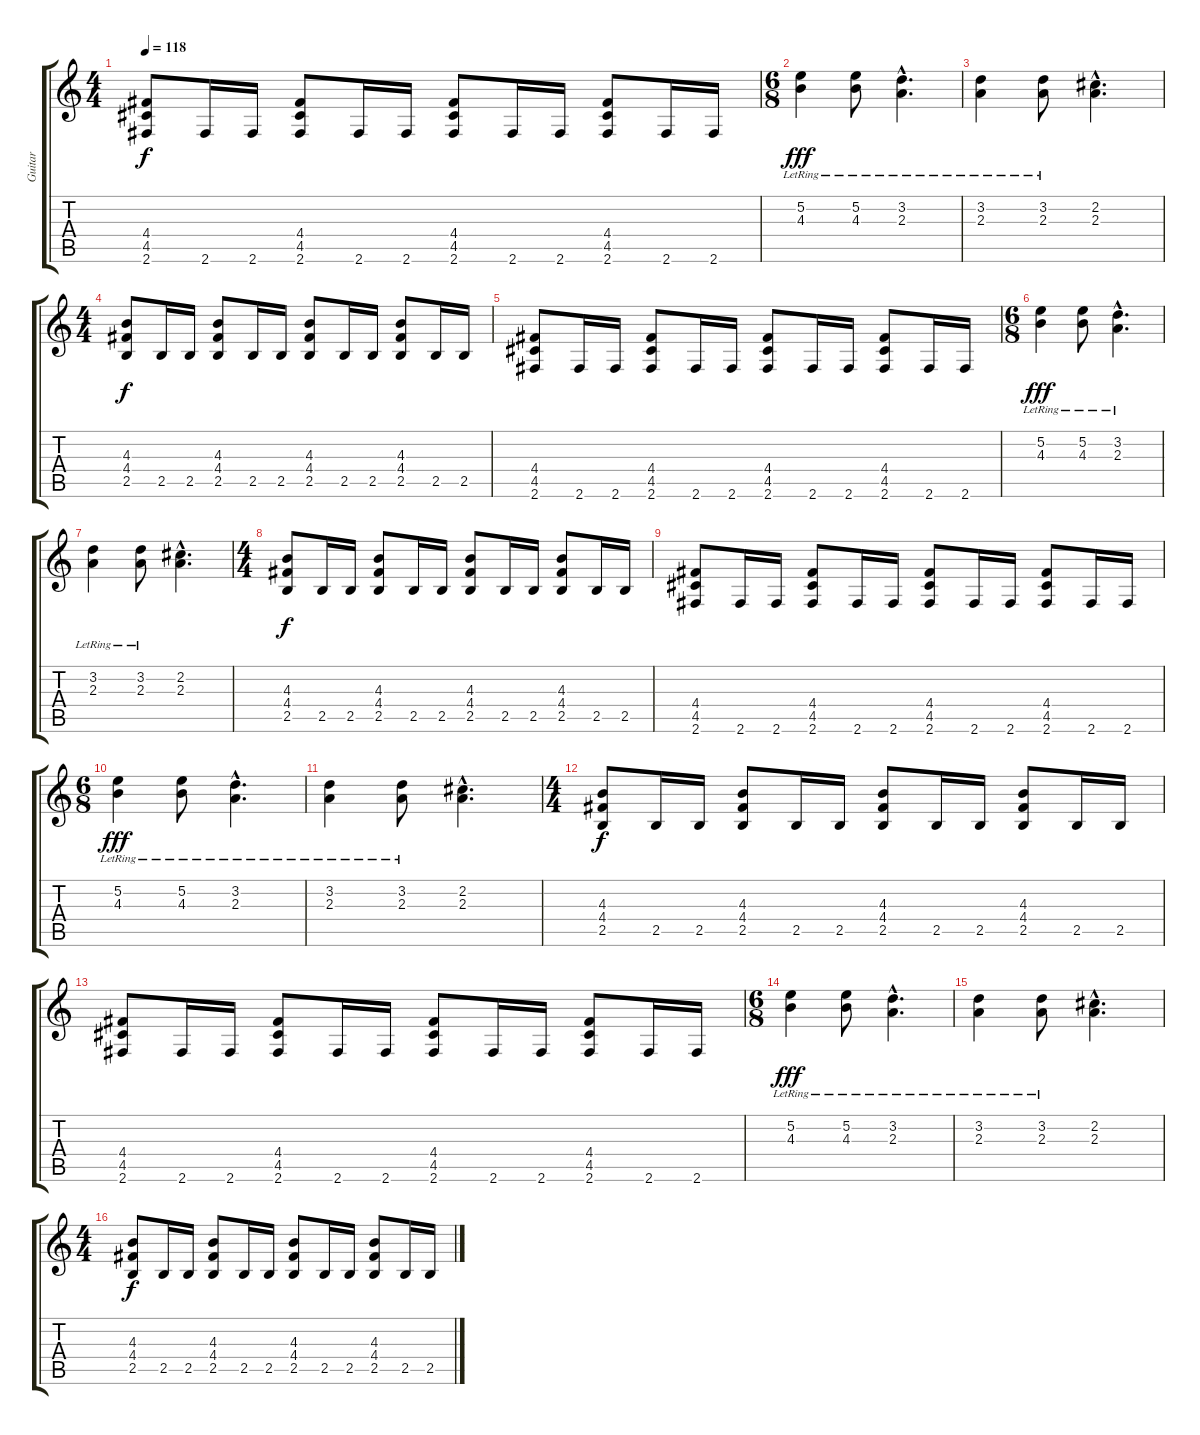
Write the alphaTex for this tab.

\track ("Guitar" "Guitar") {instrument distortionguitar}
\staff {score tabs}
\tuning (E4 B3 G3 D3 A2 E2) {hide}
\ts (4 4)
\tempo 118
\clef g2
\ks c
(4.4 4.5 2.6).8{dy f} 2.6.16 2.6.16 (4.4 4.5 2.6).8 2.6.16 2.6.16 (4.4 4.5 2.6).8 2.6.16 2.6.16 (4.4 4.5 2.6).8 2.6.16 2.6.16 |
\ts (6 8)
(5.2{lr} 4.3{lr}).4{dy fff} (5.2{lr} 4.3{lr}).8 (3.2{hac lr} 2.3{hac lr}).4{d} |
(3.2{lr} 2.3{lr}).4 (3.2{lr} 2.3{lr}).8 (2.2{hac} 2.3{hac}).4{d} |
\ts (4 4)
(4.3 4.4 2.5).8{dy f} 2.5.16 2.5.16 (4.3 4.4 2.5).8 2.5.16 2.5.16 (4.3 4.4 2.5).8 2.5.16 2.5.16 (4.3 4.4 2.5).8 2.5.16 2.5.16 |
(4.4 4.5 2.6).8 2.6.16 2.6.16 (4.4 4.5 2.6).8 2.6.16 2.6.16 (4.4 4.5 2.6).8 2.6.16 2.6.16 (4.4 4.5 2.6).8 2.6.16 2.6.16 |
\ts (6 8)
(5.2{lr} 4.3{lr}).4{dy fff} (5.2{lr} 4.3{lr}).8 (3.2{hac lr} 2.3{hac lr}).4{d} |
(3.2{lr} 2.3{lr}).4 (3.2{lr} 2.3{lr}).8 (2.2{hac} 2.3{hac}).4{d} |
\ts (4 4)
(4.3 4.4 2.5).8{dy f} 2.5.16 2.5.16 (4.3 4.4 2.5).8 2.5.16 2.5.16 (4.3 4.4 2.5).8 2.5.16 2.5.16 (4.3 4.4 2.5).8 2.5.16 2.5.16 |
(4.4 4.5 2.6).8 2.6.16 2.6.16 (4.4 4.5 2.6).8 2.6.16 2.6.16 (4.4 4.5 2.6).8 2.6.16 2.6.16 (4.4 4.5 2.6).8 2.6.16 2.6.16 |
\ts (6 8)
(5.2{lr} 4.3{lr}).4{dy fff} (5.2{lr} 4.3{lr}).8 (3.2{hac lr} 2.3{hac lr}).4{d} |
(3.2{lr} 2.3{lr}).4 (3.2{lr} 2.3{lr}).8 (2.2{hac} 2.3{hac}).4{d} |
\ts (4 4)
(4.3 4.4 2.5).8{dy f} 2.5.16 2.5.16 (4.3 4.4 2.5).8 2.5.16 2.5.16 (4.3 4.4 2.5).8 2.5.16 2.5.16 (4.3 4.4 2.5).8 2.5.16 2.5.16 |
(4.4 4.5 2.6).8 2.6.16 2.6.16 (4.4 4.5 2.6).8 2.6.16 2.6.16 (4.4 4.5 2.6).8 2.6.16 2.6.16 (4.4 4.5 2.6).8 2.6.16 2.6.16 |
\ts (6 8)
(5.2{lr} 4.3{lr}).4{dy fff} (5.2{lr} 4.3{lr}).8 (3.2{hac lr} 2.3{hac lr}).4{d} |
(3.2{lr} 2.3{lr}).4 (3.2{lr} 2.3{lr}).8 (2.2{hac} 2.3{hac}).4{d} |
\ts (4 4)
(4.3 4.4 2.5).8{dy f} 2.5.16 2.5.16 (4.3 4.4 2.5).8 2.5.16 2.5.16 (4.3 4.4 2.5).8 2.5.16 2.5.16 (4.3 4.4 2.5).8 2.5.16 2.5.16
